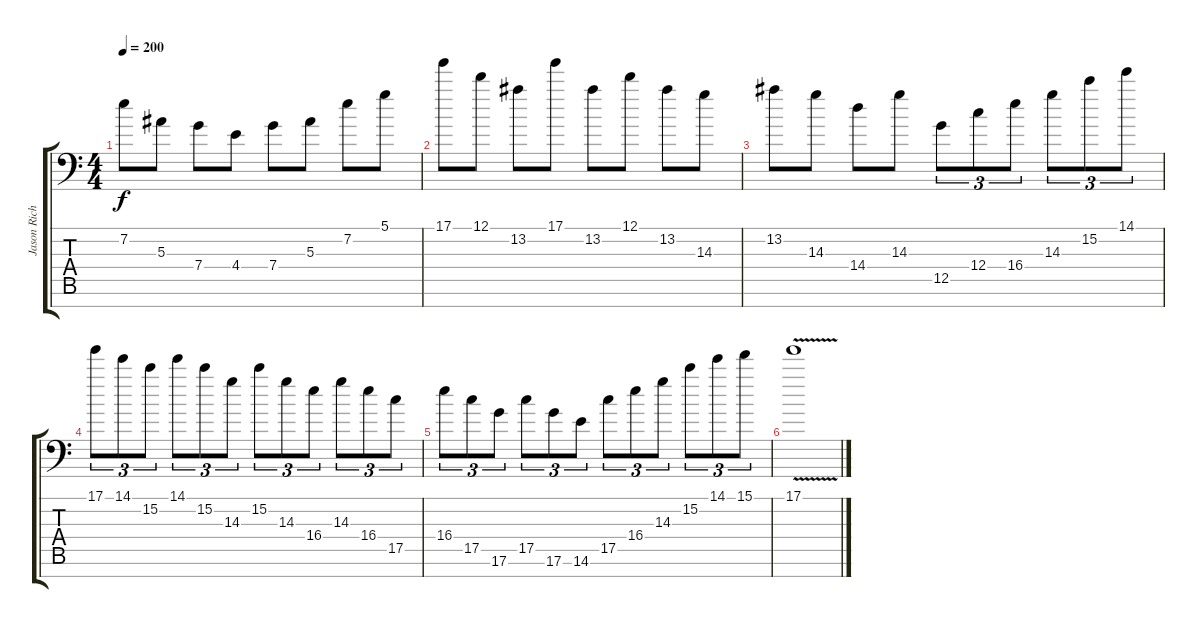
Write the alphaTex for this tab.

\track ("Jason Richardson - lead guitar" "Jason Rich") {instrument distortionguitar}
\staff {score tabs}
\tuning (D4 A3 F3 C3 G2 D2 G1) {hide}
\ts (4 4)
\tempo 200
\clef f4
\ks c
7.2.8{dy f} 5.3.8 7.4.8 4.4.8 7.4.8 5.3.8 7.2.8 5.1.8 |
17.1.8 12.1.8 13.2.8 17.1.8 13.2.8 12.1.8 13.2.8 14.3.8 |
13.2.8 14.3.8 14.4.8 14.3.8 12.5.8{tu (3 2)} 12.4.8{tu (3 2)} 16.4.8{tu (3 2)} 14.3.8{tu (3 2)} 15.2.8{tu (3 2)} 14.1.8{tu (3 2)} |
17.1.8{tu (3 2)} 14.1.8{tu (3 2)} 15.2.8{tu (3 2)} 14.1.8{tu (3 2)} 15.2.8{tu (3 2)} 14.3.8{tu (3 2)} 15.2.8{tu (3 2)} 14.3.8{tu (3 2)} 16.4.8{tu (3 2)} 14.3.8{tu (3 2)} 16.4.8{tu (3 2)} 17.5.8{tu (3 2)} |
16.4.8{tu (3 2)} 17.5.8{tu (3 2)} 17.6.8{tu (3 2)} 17.5.8{tu (3 2)} 17.6.8{tu (3 2)} 14.6.8{tu (3 2)} 17.5.8{tu (3 2)} 16.4.8{tu (3 2)} 14.3.8{tu (3 2)} 15.2.8{tu (3 2)} 14.1.8{tu (3 2)} 15.1.8{tu (3 2)} |
17.1{v}.1
